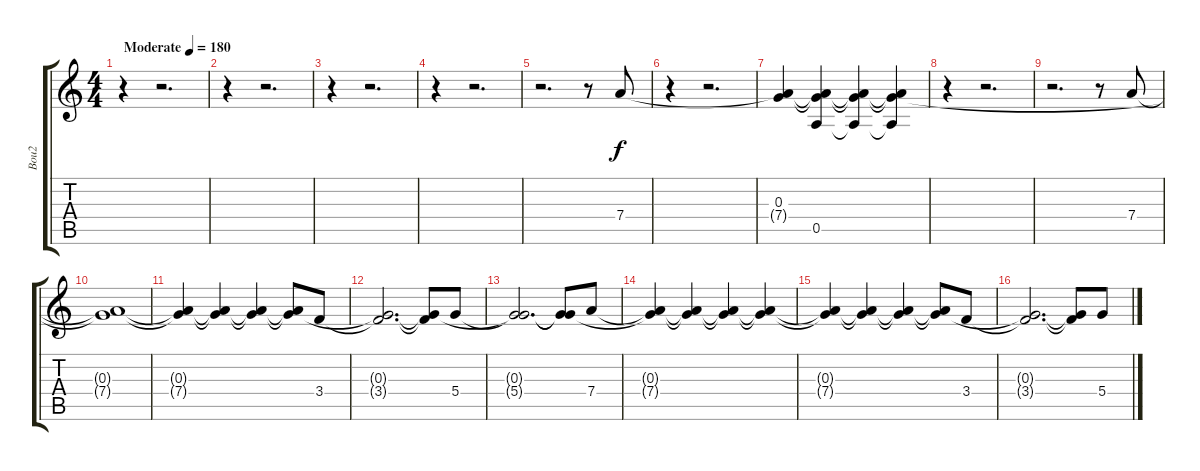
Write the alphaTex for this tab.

\track ("Bou2" "Bou2") {instrument distortionguitar}
\staff {score tabs}
\tuning (E4 B3 G3 D3 A2 E2) {hide}
\ts (4 4)
\tempo (180 "Moderate")
\clef g2
\ks c
r.4{dy f instrument distortionguitar} r.2{d} |
r.4 r.2{d} |
r.4 r.2{d} |
r.4 r.2{d} |
r.2{d} r.8 7.4.8 |
r.4 r.2{d} |
(0.3 7.4{t}).4 (0.3{t} 7.4{t} 0.5).4 (0.3{t} 7.4{t} 0.5{t}).4 (0.3{t} 7.4{t} 0.5{t}).4 |
r.4 r.2{d} |
r.2{d} r.8 7.4.8 |
(0.3{t} 7.4{t}).1 |
(0.3{t} 7.4{t}).4 (0.3{t} 7.4{t}).4 (0.3{t} 7.4{t}).4 (0.3{t} 7.4{t}).8 3.4.8 |
(0.3{t} 3.4{t}).2{d} (0.3{t} 3.4{t}).8 5.4.8 |
(0.3{t} 5.4{t}).2{d} (0.3{t} 5.4{t}).8 7.4.8 |
(0.3{t} 7.4{t}).4 (0.3{t} 7.4{t}).4 (0.3{t} 7.4{t}).4 (0.3{t} 7.4{t}).4 |
(0.3{t} 7.4{t}).4 (0.3{t} 7.4{t}).4 (0.3{t} 7.4{t}).4 (0.3{t} 7.4{t}).8 3.4.8 |
(0.3{t} 3.4{t}).2{d} (0.3{t} 3.4{t}).8 5.4.8
